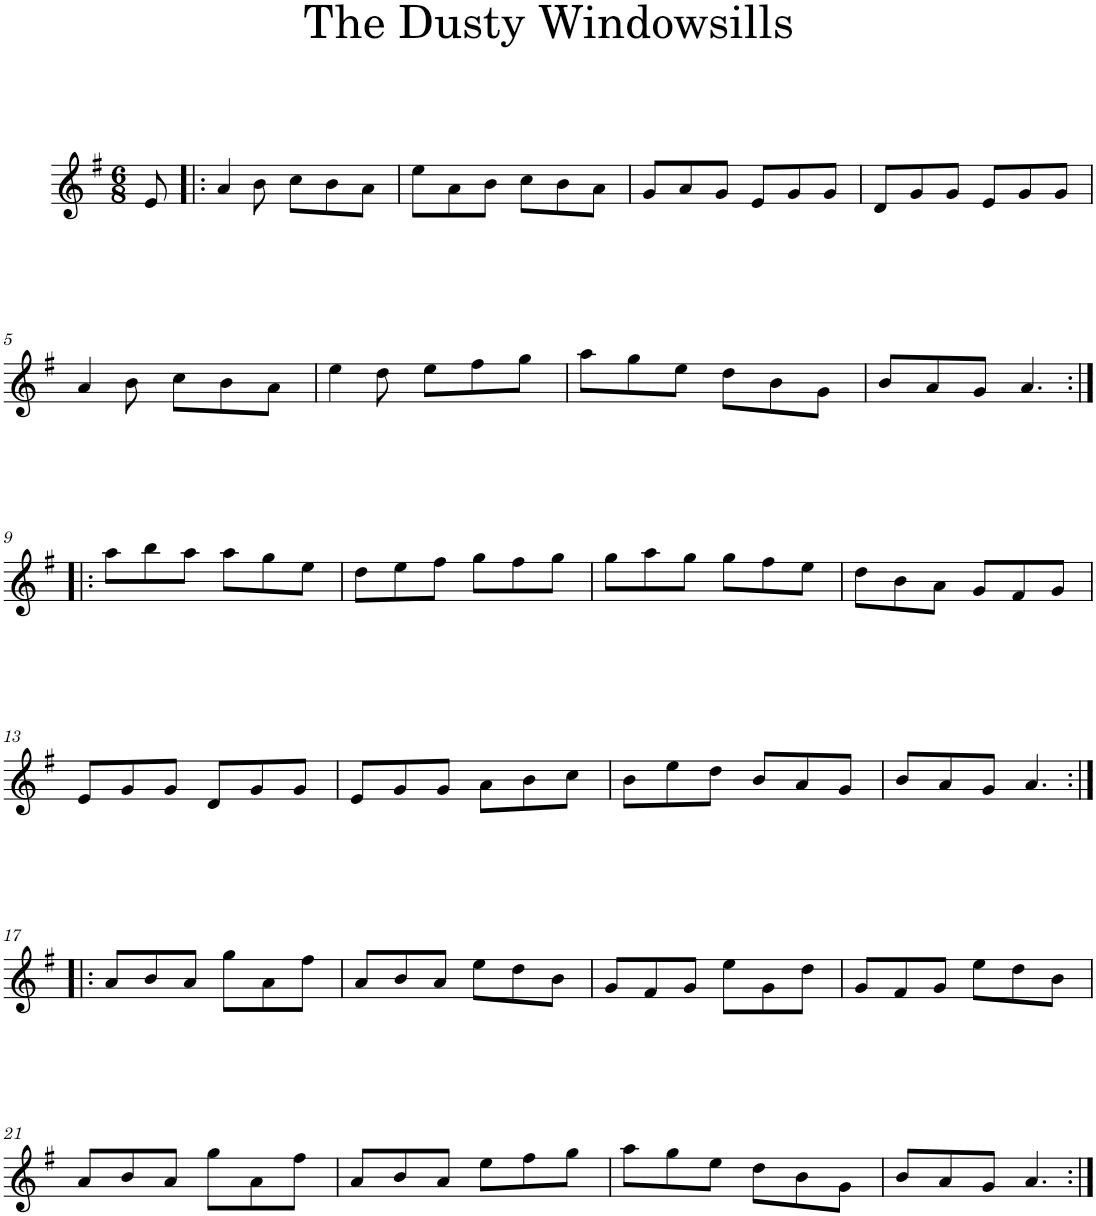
**kern
*part1
*staff1
*I"Voice
*I'V
*clefG2
*k[f#]
*M6/8
=
8e/
=1!|:
4a/
8b\
8cc\L
8b\
8a\J
=2
8ee\L
8a\
8b\J
8cc\L
8b\
8a\J
=3
8g/L
8a/
8g/J
8e/L
8g/
8g/J
=4
8d/L
8g/
8g/J
8e/L
8g/
8g/J
!!LO:LB:g=z
=5
4a/
8b\
8cc\L
8b\
8a\J
=6
4ee\
8dd\
8ee\L
8ff#\
8gg\J
=7
8aa\L
8gg\
8ee\J
8dd\L
8b\
8g\J
=8
8b/L
8a/
8g/J
4.a/
!!LO:LB:g=z
=9:|!|:
8aa\L
8bb\
8aa\J
8aa\L
8gg\
8ee\J
=10
8dd\L
8ee\
8ff#\J
8gg\L
8ff#\
8gg\J
=11
8gg\L
8aa\
8gg\J
8gg\L
8ff#\
8ee\J
=12
8dd\L
8b\
8a\J
8g/L
8f#/
8g/J
!!LO:LB:g=z
=13
8e/L
8g/
8g/J
8d/L
8g/
8g/J
=14
8e/L
8g/
8g/J
8a\L
8b\
8cc\J
=15
8b\L
8ee\
8dd\J
8b/L
8a/
8g/J
=16
8b/L
8a/
8g/J
4.a/
!!LO:LB:g=z
=17:|!|:
8a/L
8b/
8a/J
8gg\L
8a\
8ff#\J
=18
8a/L
8b/
8a/J
8ee\L
8dd\
8b\J
=19
8g/L
8f#/
8g/J
8ee\L
8g\
8dd\J
=20
8g/L
8f#/
8g/J
8ee\L
8dd\
8b\J
!!LO:LB:g=z
=21
8a/L
8b/
8a/J
8gg\L
8a\
8ff#\J
=22
8a/L
8b/
8a/J
8ee\L
8ff#\
8gg\J
=23
8aa\L
8gg\
8ee\J
8dd\L
8b\
8g\J
=24
8b/L
8a/
8g/J
4.a/
=:|!
*-
